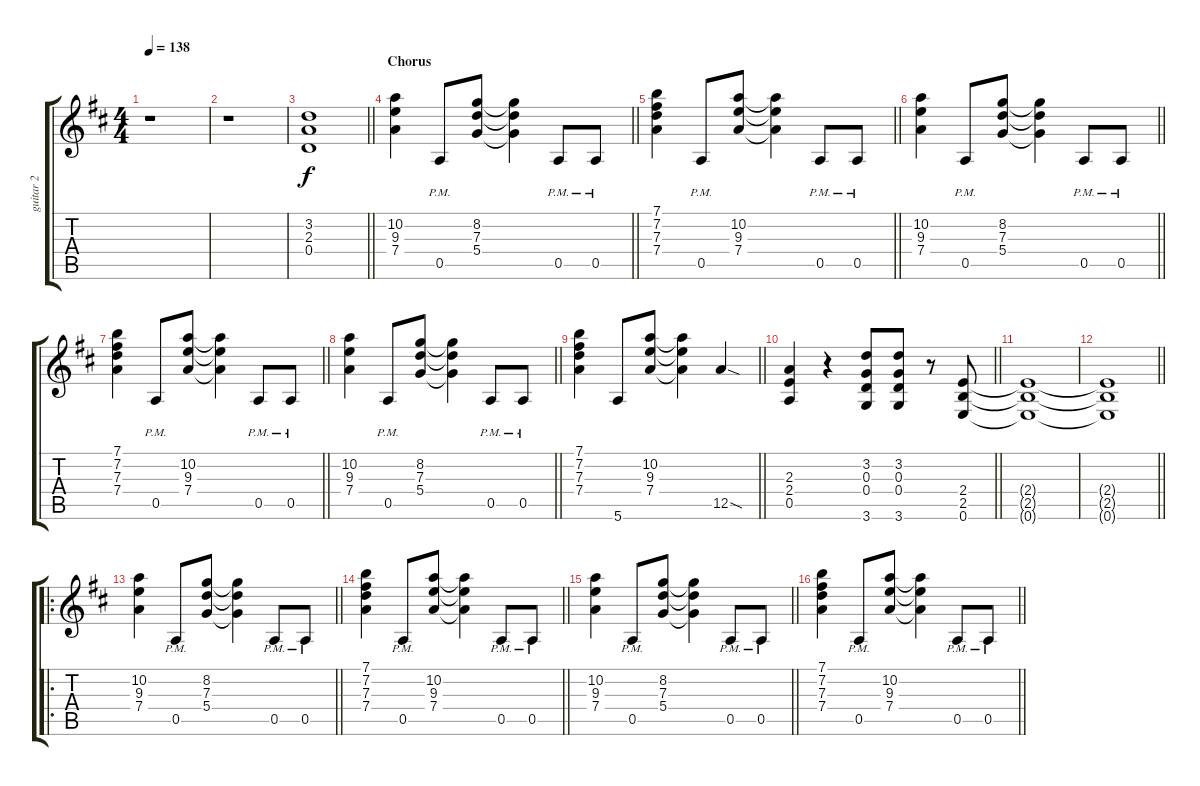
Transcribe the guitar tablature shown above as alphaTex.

\track ("guitar 2" "guitar 2") {instrument acousticguitarnylon}
\staff {score tabs}
\tuning (E4 B3 G3 D3 A2 E2) {hide}
\ts (4 4)
\tempo 138
\clef g2
\ks d
r.1{dy f} |
r.1 |
\barLineRight lightlight
(3.2 2.3 0.4).1 |
\section ("" "Chorus")
\barLineRight lightlight
(10.2 9.3 7.4).4 0.5{pm}.8 (8.2 7.3 5.4).8 (8.2{t} 7.3{t} 5.4{t}).4 0.5{pm}.8 0.5{pm}.8 |
\barLineRight lightlight
(7.1 7.2 7.3 7.4).4 0.5{pm}.8 (10.2 9.3 7.4).8 (10.2{t} 9.3{t} 7.4{t}).4 0.5{pm}.8 0.5{pm}.8 |
\barLineRight lightlight
(10.2 9.3 7.4).4 0.5{pm}.8 (8.2 7.3 5.4).8 (8.2{t} 7.3{t} 5.4{t}).4 0.5{pm}.8 0.5{pm}.8 |
\barLineRight lightlight
(7.1 7.2 7.3 7.4).4 0.5{pm}.8 (10.2 9.3 7.4).8 (10.2{t} 9.3{t} 7.4{t}).4 0.5{pm}.8 0.5{pm}.8 |
\barLineRight lightlight
(10.2 9.3 7.4).4 0.5{pm}.8 (8.2 7.3 5.4).8 (8.2{t} 7.3{t} 5.4{t}).4 0.5{pm}.8 0.5{pm}.8 |
\barLineRight lightlight
(7.1 7.2 7.3 7.4).4 5.6.8 (10.2 9.3 7.4).8 (10.2{t} 9.3{t} 7.4{t}).4 12.5{sod}.4 |
\barLineRight lightlight
(2.3 2.4 0.5).4 r.4 (3.2 0.3 0.4 3.6).8 (3.2 0.3 0.4 3.6).8 r.8 (2.4 2.5 0.6).8 |
(2.4{t} 2.5{t} 0.6{t}).1 |
\barLineRight lightlight
(2.4{t} 2.5{t} 0.6{t}).1 |
\ro
\barLineRight lightlight
(10.2 9.3 7.4).4 0.5{pm}.8 (8.2 7.3 5.4).8 (8.2{t} 7.3{t} 5.4{t}).4 0.5{pm}.8 0.5{pm}.8 |
\barLineRight lightlight
(7.1 7.2 7.3 7.4).4 0.5{pm}.8 (10.2 9.3 7.4).8 (10.2{t} 9.3{t} 7.4{t}).4 0.5{pm}.8 0.5{pm}.8 |
\barLineRight lightlight
(10.2 9.3 7.4).4 0.5{pm}.8 (8.2 7.3 5.4).8 (8.2{t} 7.3{t} 5.4{t}).4 0.5{pm}.8 0.5{pm}.8 |
\barLineRight lightlight
(7.1 7.2 7.3 7.4).4 0.5{pm}.8 (10.2 9.3 7.4).8 (10.2{t} 9.3{t} 7.4{t}).4 0.5{pm}.8 0.5{pm}.8
